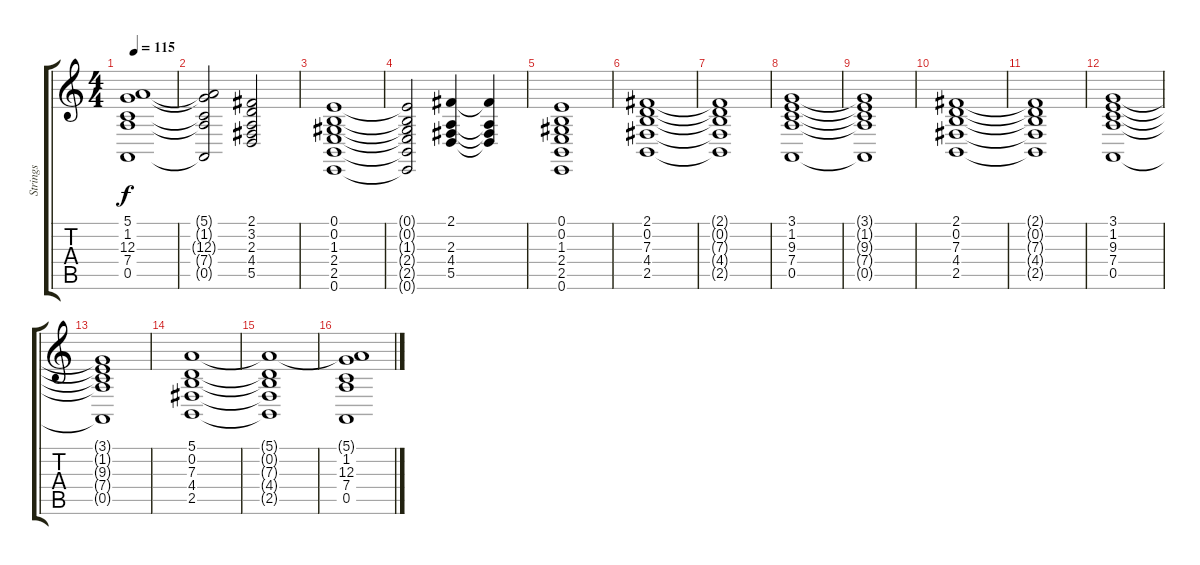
\track ("Strings" "Strings") {instrument synthstrings1}
\staff {score tabs}
\tuning (E4 B3 G3 D3 A2 E2) {hide}
\ts (4 4)
\tempo 115
\clef g2
\ks c
(5.1{t} 1.2 12.3 7.4 0.5).1{dy f} |
(5.1{t} 1.2{t} 12.3{t} 7.4{t} 0.5{t}).2 (2.1 3.2 2.3 4.4 5.5).2 |
(0.1 0.2 1.3 2.4 2.5 0.6).1 |
(0.1{t} 0.2{t} 1.3{t} 2.4{t} 2.5{t} 0.6{t}).2 (2.1 2.3 4.4 5.5).4 (2.1{t} 2.3{t} 4.4{t} 5.5{t}).4 |
(0.1 0.2 1.3 2.4 2.5 0.6).1 |
(2.1 0.2 7.3 4.4 2.5).1 |
(2.1{t} 0.2{t} 7.3{t} 4.4{t} 2.5{t}).1 |
(3.1 1.2 9.3 7.4 0.5).1 |
(3.1{t} 1.2{t} 9.3{t} 7.4{t} 0.5{t}).1 |
(2.1 0.2 7.3 4.4 2.5).1 |
(2.1{t} 0.2{t} 7.3{t} 4.4{t} 2.5{t}).1 |
(3.1 1.2 9.3 7.4 0.5).1 |
(3.1{t} 1.2{t} 9.3{t} 7.4{t} 0.5{t}).1 |
(5.1 0.2 7.3 4.4 2.5).1 |
(5.1{t} 0.2{t} 7.3{t} 4.4{t} 2.5{t}).1 |
(5.1{t} 1.2 12.3 7.4 0.5).1
